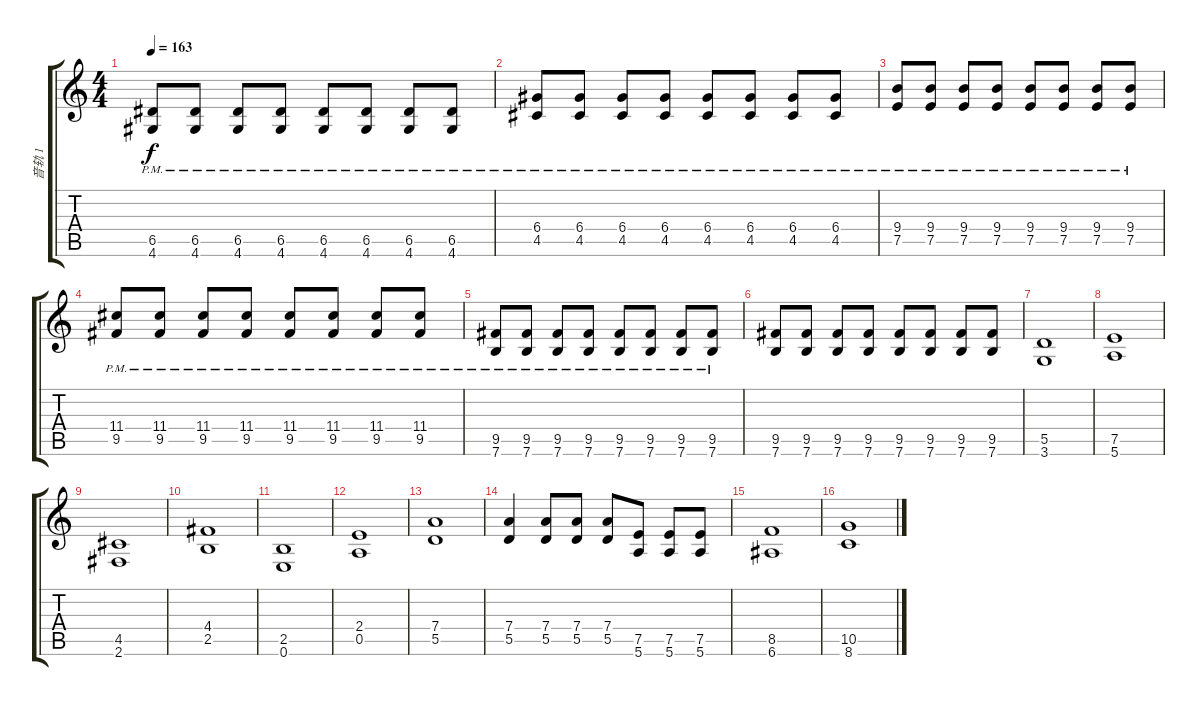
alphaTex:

\track ("音轨 1" "音轨 1") {instrument overdrivenguitar}
\staff {score tabs}
\tuning (E4 B3 G3 D3 A2 E2) {hide}
\ts (4 4)
\tempo 163
\clef g2
\ks c
(6.5{pm} 4.6{pm}).8{dy f} (6.5{pm} 4.6{pm}).8 (6.5{pm} 4.6{pm}).8 (6.5{pm} 4.6{pm}).8 (6.5{pm} 4.6{pm}).8 (6.5{pm} 4.6{pm}).8 (6.5{pm} 4.6{pm}).8 (6.5{pm} 4.6{pm}).8 |
(6.4{pm} 4.5{pm}).8 (6.4{pm} 4.5{pm}).8 (6.4{pm} 4.5{pm}).8 (6.4{pm} 4.5{pm}).8 (6.4{pm} 4.5{pm}).8 (6.4{pm} 4.5{pm}).8 (6.4{pm} 4.5{pm}).8 (6.4{pm} 4.5{pm}).8 |
(9.4{pm} 7.5{pm}).8 (9.4{pm} 7.5{pm}).8 (9.4{pm} 7.5{pm}).8 (9.4{pm} 7.5{pm}).8 (9.4{pm} 7.5{pm}).8 (9.4{pm} 7.5{pm}).8 (9.4{pm} 7.5{pm}).8 (9.4{pm} 7.5{pm}).8 |
(11.4{pm} 9.5{pm}).8 (11.4{pm} 9.5{pm}).8 (11.4{pm} 9.5{pm}).8 (11.4{pm} 9.5{pm}).8 (11.4{pm} 9.5{pm}).8 (11.4{pm} 9.5{pm}).8 (11.4{pm} 9.5{pm}).8 (11.4{pm} 9.5{pm}).8 |
(9.5{pm} 7.6{pm}).8 (9.5{pm} 7.6{pm}).8 (9.5{pm} 7.6{pm}).8 (9.5{pm} 7.6{pm}).8 (9.5{pm} 7.6{pm}).8 (9.5{pm} 7.6{pm}).8 (9.5{pm} 7.6{pm}).8 (9.5{pm} 7.6{pm}).8 |
(9.5 7.6).8 (9.5 7.6).8 (9.5 7.6).8 (9.5 7.6).8 (9.5 7.6).8 (9.5 7.6).8 (9.5 7.6).8 (9.5 7.6).8 |
(5.5 3.6).1 |
(7.5 5.6).1 |
(4.5 2.6).1 |
(4.4 2.5).1 |
(2.5 0.6).1 |
(2.4 0.5).1 |
(7.4 5.5).1 |
(7.4 5.5).4 (7.4 5.5).8 (7.4 5.5).8 (7.4 5.5).8 (7.5 5.6).8 (7.5 5.6).8 (7.5 5.6).8 |
(8.5 6.6).1 |
(10.5 8.6).1
